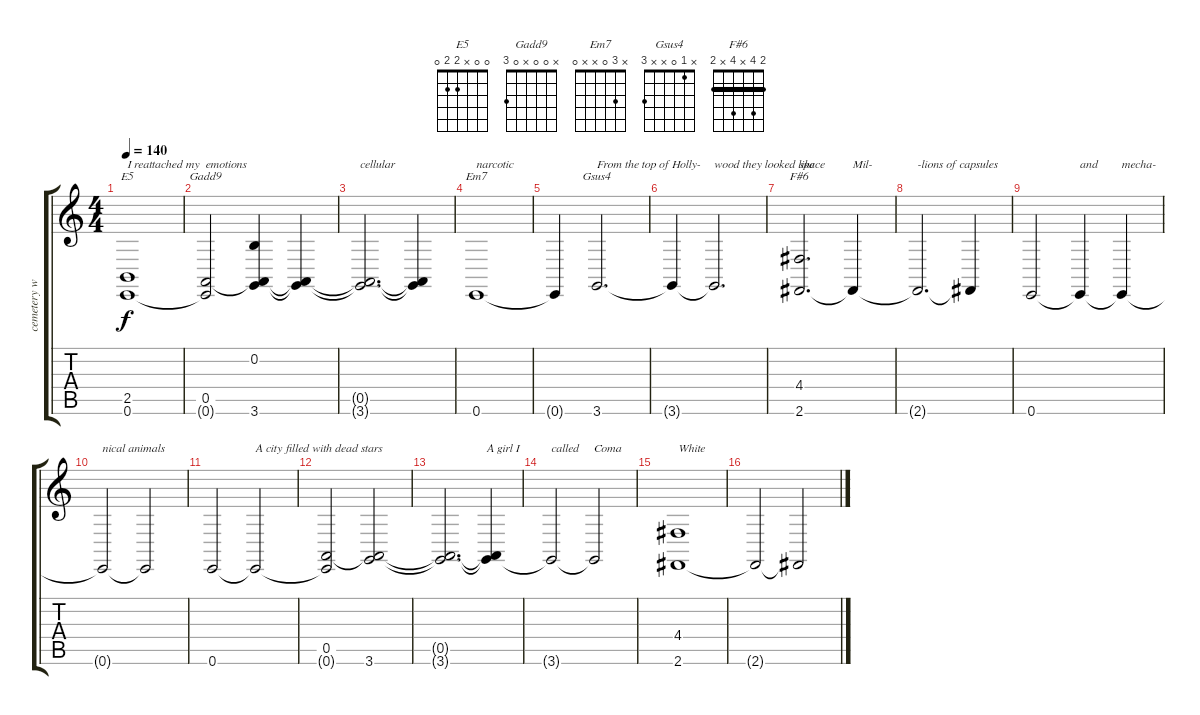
\track ("cemetery winds" "cemetery w") {instrument pad4choir}
\staff {score tabs}
\tuning (E4 B3 G3 D3 A2 E2) {hide}
\chord ("E5" 0 0 x 2 2 0)
\chord ("Gadd9" x 0 0 x 0 3)
\chord ("Em7" x 3 0 x x 0)
\chord ("Gsus4" x 1 0 x x 3)
\chord ("F#6" 2 4 x 4 x 2) {barre 2}
\ts (4 4)
\tempo 140
\clef g2
\ks c
(2.5 0.6).1{ch "E5" txt "I reattached my" dy f} |
(0.5 0.6{t}).2{ch "Gadd9" txt "emotions"} (0.2 0.5{t} 3.6).4 (0.5{t} 3.6{t}).4 |
(0.5{t} 3.6{t}).2{d txt "cellular"} (0.5{t} 3.6{t}).4 |
0.6.1{ch "Em7" txt "narcotic"} |
0.6{t}.4 3.6.2{d ch "Gsus4" txt "From the top of"} |
3.6{t}.4{txt "Holly-"} 3.6{t}.2{d txt "wood they looked like"} |
(4.4 2.6).2{d ch "F#6" txt "space"} 2.6{t}.4{txt "Mil-"} |
2.6{t}.2{d txt "-lions of capsules"} 2.6{t}.4 |
0.6.2 0.6{t}.4{txt "and"} 0.6{t}.4{txt "mecha-"} |
0.6{t}.2{txt "nical animals"} 0.6{t}.2 |
0.6.2 0.6{t}.2{txt "A city filled with dead stars"} |
(0.5 0.6{t}).2 (0.5{t} 3.6).2 |
(0.5{t} 3.6{t}).2{d} (0.5{t} 3.6{t}).4{txt "A girl I"} |
3.6{t}.2{txt "called"} 3.6{t}.2{txt "Coma"} |
(4.4 2.6).1{txt "White"} |
2.6{t}.2 2.6{t}.2
